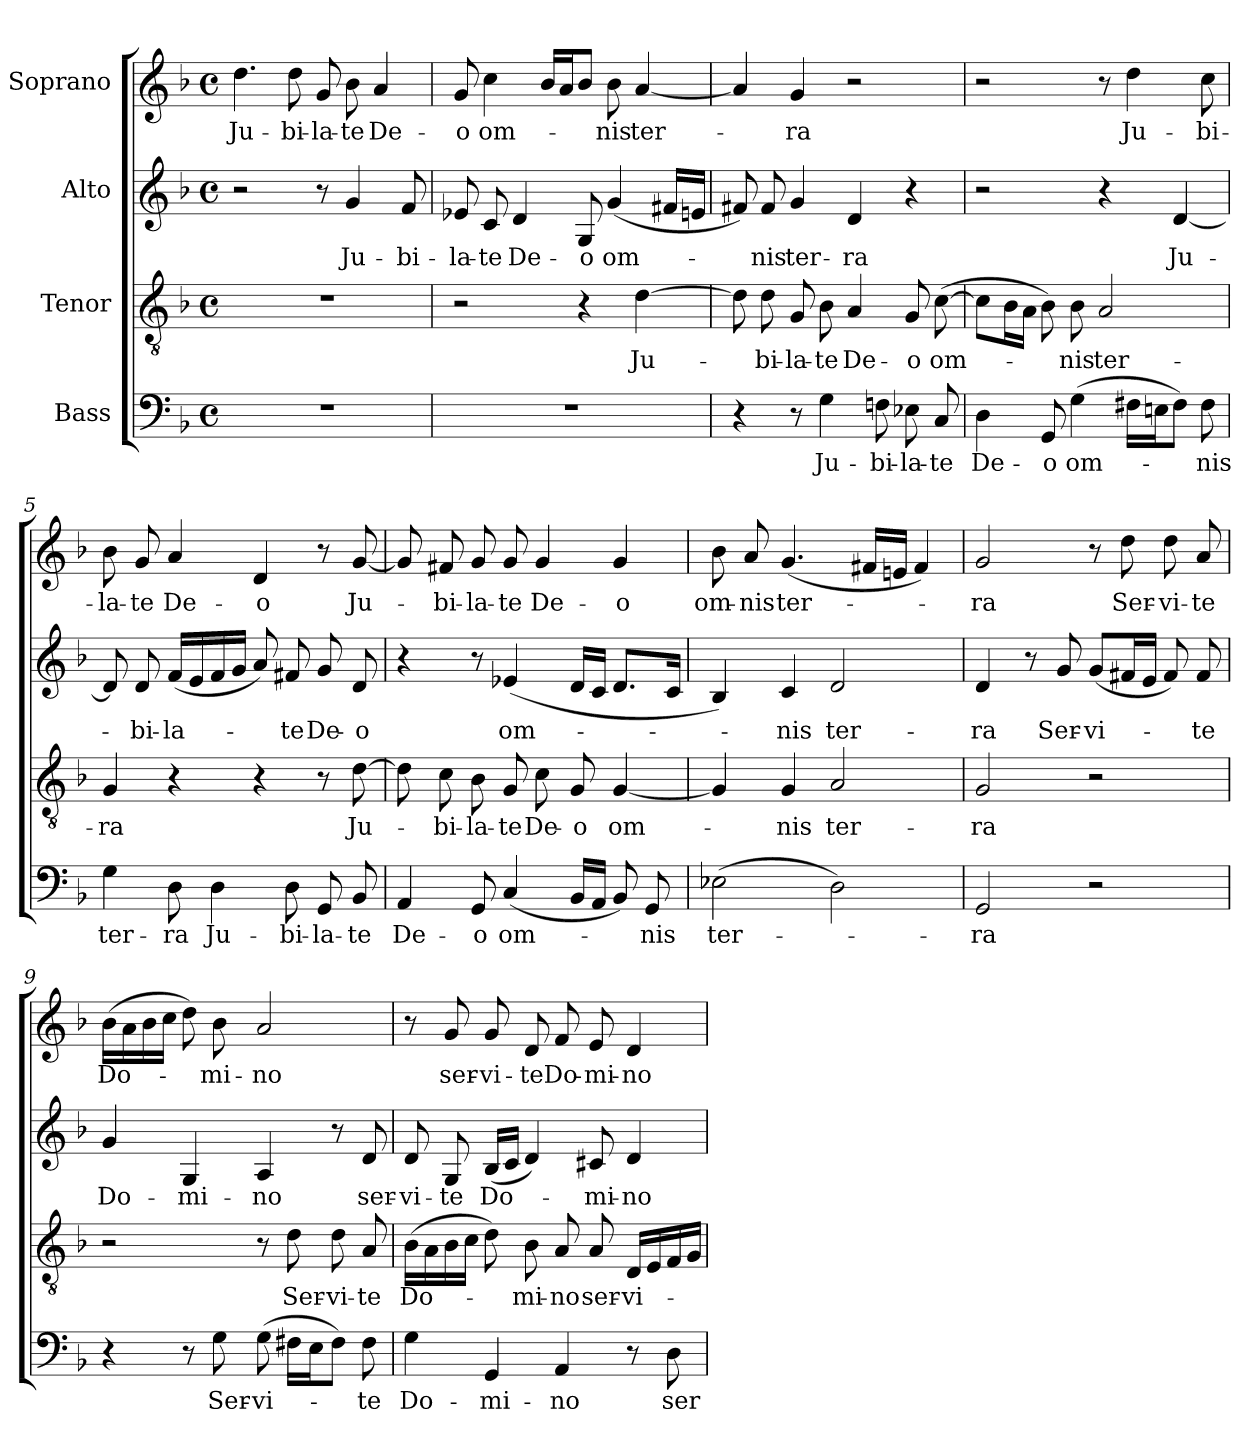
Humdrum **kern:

**kern	**text	**kern	**text	**kern	**text	**kern	**text
*part4	*part4	*part3	*part3	*part2	*part2	*part1	*part1
*staff4	*staff4	*staff3	*staff3	*staff2	*staff2	*staff1	*staff1
*I"Bass	*	*I"Tenor	*	*I"Alto	*	*I"Soprano	*
*clefF4	*	*clefGv2	*	*clefG2	*	*clefG2	*
*k[b-]	*	*k[b-]	*	*k[b-]	*	*k[b-]	*
*F:	*	*F:	*	*F:	*	*F:	*
*M4/4	*	*M4/4	*	*M4/4	*	*M4/4	*
*met(c)	*	*met(c)	*	*met(c)	*	*met(c)	*
=1	=1	=1	=1	=1	=1	=1	=1
1r	.	1r	.	2r	.	4.dd\	Ju-
.	.	.	.	.	.	8dd\	-bi-
.	.	.	.	8r	.	8g/	-la-
.	.	.	.	4g/	Ju-	8b-\	-te
.	.	.	.	.	.	4a/	De-
.	.	.	.	8f/	-bi-	.	.
=2	=2	=2	=2	=2	=2	=2	=2
1r	.	2r	.	8e-X/	-la-	8g/	-o
.	.	.	.	8c/	-te	4cc\	om-
.	.	.	.	4d/	De-	.	.
.	.	.	.	.	.	16b-/LL	.
.	.	.	.	.	.	16a/J	.
.	.	4r	.	8G/	-o	8b-/J	.
.	.	.	.	(4g/	om-	8b-\	-nis
.	.	[4d\	Ju-	.	.	[4a/	ter-
.	.	.	.	16f#X/LL	.	.	.
.	.	.	.	16en/JJ	.	.	.
=3	=3	=3	=3	=3	=3	=3	=3
4r	.	8d\]	.	8f#X/)	.	4a/]	.
.	.	8d\	-bi-	8f#/	-nis	.	.
8r	.	8G/	-la-	4g/	ter-	4g/	-ra
4G\	Ju-	8B-\	-te	.	.	.	.
.	.	4A/	De-	4d/	-ra	2r	.
8Fn\	-bi-	.	.	.	.	.	.
8E-X\	-la-	8G/	-o	4r	.	.	.
8C/	-te	([8c\	om-	.	.	.	.
=4	=4	=4	=4	=4	=4	=4	=4
4D\	De-	8c\L]	.	2r	.	2r	.
.	.	16B-\L	.	.	.	.	.
.	.	16A\JJ	.	.	.	.	.
8GG/	-o	8B-\)	.	.	.	.	.
(4G\	om-	8B-\	-nis	.	.	.	.
.	.	2A/	ter-	4r	.	8r	.
16F#X\LL	.	.	.	.	.	4dd\	Ju-
16En\J	.	.	.	.	.	.	.
8F#\J)	.	.	.	[4d/	Ju-	.	.
8F#\	-nis	.	.	.	.	8cc\	-bi-
!!LO:LB:g=z
=5	=5	=5	=5	=5	=5	=5	=5
4G\	ter-	4G/	-ra	8d/]	.	8b-\	-la-
.	.	.	.	8d/	-bi-	8g/	-te
8D\	-ra	4r	.	(16f/LL	-la-	4a/	De-
.	.	.	.	16e/	.	.	.
4D\	Ju-	.	.	16f/	.	.	.
.	.	.	.	16g/JJ	.	.	.
.	.	4r	.	8a/)	.	4d/	-o
8D\	-bi-	.	.	8f#X/	-te	.	.
8GG/	-la-	8r	.	8g/	De-	8r	.
8BB-/	-te	[8d\	Ju-	8d/	-o	[8g/	Ju-
=6	=6	=6	=6	=6	=6	=6	=6
4AA/	De-	8d\]	.	4r	.	8g/]	.
.	.	8c\	-bi-	.	.	8f#X/	-bi-
8GG/	-o	8B-\	-la-	8r	.	8g/	-la-
(4C/	om-	8G/	-te	(4e-X/	om-	8g/	-te
.	.	8c\	De-	.	.	4g/	De-
16BB-/LL	.	8G/	-o	16d/LL	.	.	.
16AA/JJ	.	.	.	16c/JJ	.	.	.
8BB-/)	.	[4G/	om-	8.d/L	.	4g/	-o
8GG/	-nis	.	.	.	.	.	.
.	.	.	.	16c/Jk	.	.	.
=7	=7	=7	=7	=7	=7	=7	=7
(2E-X\	ter-	4G/]	.	4B-/)	.	8b-\	om-
.	.	.	.	.	.	8a/	-nis
.	.	4G/	-nis	4c/	-nis	(4.g/	ter-
2D\)	.	2A/	ter-	2d/	ter-	.	.
.	.	.	.	.	.	16f#X/LL	.
.	.	.	.	.	.	16en/JJ	.
.	.	.	.	.	.	4f#/)	.
!!LO:LB:g=z
=8	=8	=8	=8	=8	=8	=8	=8
2GG/	-ra	2G/	-ra	4d/	-ra	2g/	-ra
.	.	.	.	8r	.	.	.
.	.	.	.	8g/	Ser-	.	.
2r	.	2r	.	(8g/L	-vi-	8r	.
.	.	.	.	16f#X/L	.	8dd\	Ser-
.	.	.	.	16e/JJ	.	.	.
.	.	.	.	8f#/)	.	8dd\	-vi-
.	.	.	.	8f#/	-te	8a/	-te
=9	=9	=9	=9	=9	=9	=9	=9
4r	.	2r	.	4g/	Do-	(16b-\LL	Do-
.	.	.	.	.	.	16a\	.
.	.	.	.	.	.	16b-\	.
.	.	.	.	.	.	16cc\JJ	.
8r	.	.	.	4G/	-mi-	8dd\)	.
8G\	Ser-	.	.	.	.	8b-\	-mi-
(8G\	-vi-	8r	.	4A/	-no	2a/	-no
16F#X\LL	.	8d\	Ser-	.	.	.	.
16E\J	.	.	.	.	.	.	.
8F#\J)	.	8d\	-vi-	8r	.	.	.
8F#\	-te	8A/	-te	8d/	ser-	.	.
=10	=10	=10	=10	=10	=10	=10	=10
4G\	Do-	(16B-\LL	Do-	8d/	-vi-	8r	.
.	.	16A\	.	.	.	.	.
.	.	16B-\	.	8G/	-te	8g/	ser-
.	.	16c\JJ	.	.	.	.	.
4GG/	-mi-	8d\)	.	(16B-/LL	Do-	8g/	-vi-
.	.	.	.	16c/JJ	.	.	.
.	.	8B-\	-mi-	4d/)	.	8d/	-te
4AA/	-no	8A/	-no	.	.	8f/	Do-
.	.	8A/	ser-	8c#X/	-mi-	8e/	-mi-
8r	.	16D/LL	-vi-	4d/	-no	4d/	-no
.	.	16E/	.	.	.	.	.
8D\	ser-	16F/	.	.	.	.	.
.	.	16G/JJ	.	.	.	.	.
=	=	=	=	=	=	=	=
*-	*-	*-	*-	*-	*-	*-	*-
